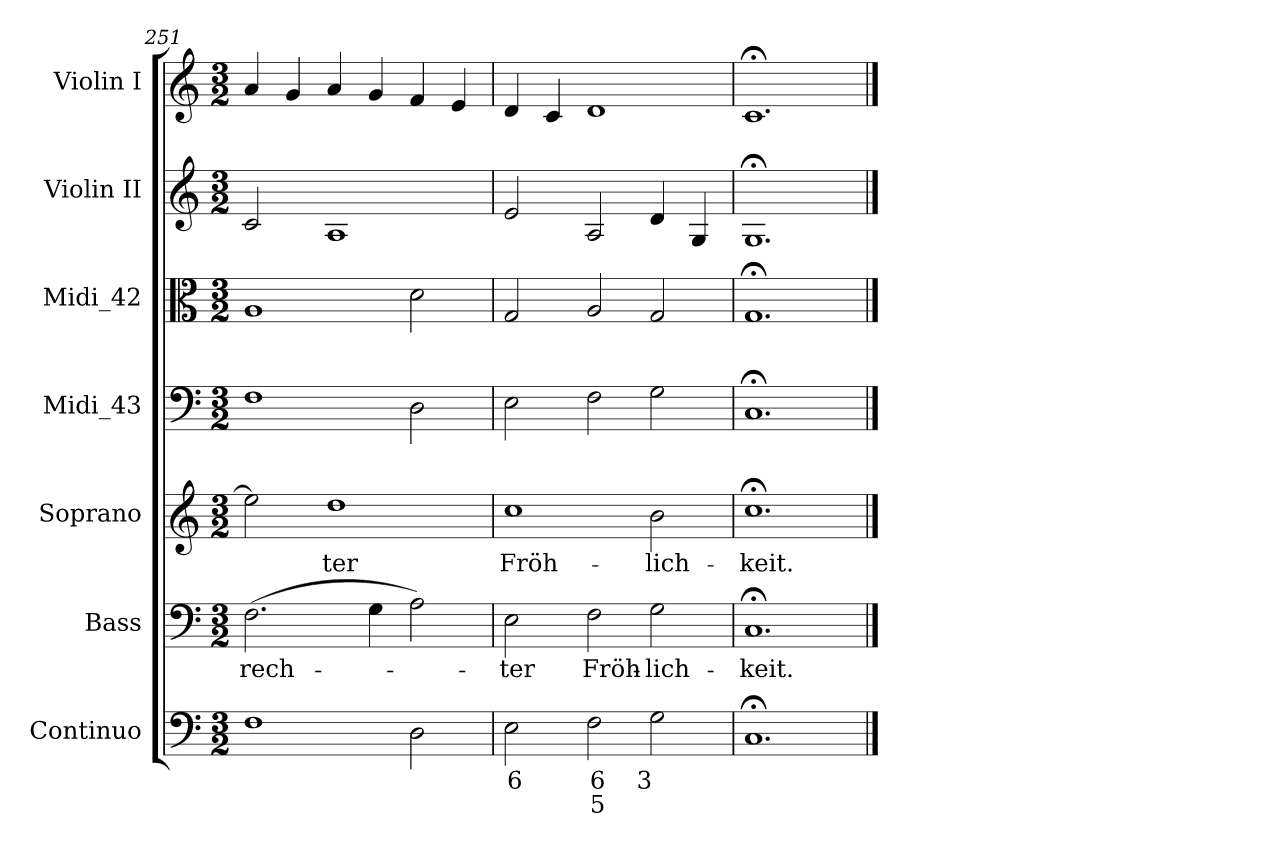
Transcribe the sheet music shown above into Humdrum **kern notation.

**kern	**text	**text	**kern	**text	**kern	**text	**kern	**kern	**kern	**kern
*part7	*part7	*part7	*part6	*part6	*part5	*part5	*part4	*part3	*part2	*part1
*staff7	*staff7	*staff7	*staff6	*staff6	*staff5	*staff5	*staff4	*staff3	*staff2	*staff1
*I"Continuo	*	*	*I"Bass	*	*I"Soprano	*	*I"Midi_43	*I"Midi_42	*I"Violin II	*I"Violin I
*	*	*	*I'B	*	*I'S	*	*	*	*I'Vln	*I'Vln
*clefF4	*	*	*clefF4	*	*clefG2	*	*clefF4	*clefC3	*clefG2	*clefG2
*k[]	*	*	*k[]	*	*k[]	*	*k[]	*k[]	*k[]	*k[]
*M3/2	*	*	*M3/2	*	*M3/2	*	*M3/2	*M3/2	*M3/2	*M3/2
*MM238	*	*	*MM238	*	*MM238	*	*MM238	*MM238	*MM238	*MM238
=251	=251	=251	=251	=251	=251	=251	=251	=251	=251	=251
!	!	!	!	!LO:LY:b	!	!	!	!	!	!
1F	.	.	(>2.F\	rech-	2ee\]	.	1F	1A	2c/	4a/
*	*	*	*	*	*	*	*	*	*	*MM234
.	.	.	.	.	.	.	.	.	.	4g/
*	*	*	*	*	*	*	*	*	*	*MM231
!	!	!	!	!	!	!LO:LY:b	!	!	!	!
.	.	.	.	.	1dd	ter	.	.	1A	4a/
*	*	*	*	*	*	*	*	*	*	*MM227
.	.	.	4G\	.	.	.	.	.	.	4g/
*	*	*	*	*	*	*	*	*	*	*MM224
2D\	.	.	2A\)	.	.	.	2D\	2d\	.	4f/
*	*	*	*	*	*	*	*	*	*	*MM220
.	.	.	.	.	.	.	.	.	.	4e/
=252	=252	=252	=252	=252	=252	=252	=252	=252	=252	=252
*	*	*	*	*	*	*	*	*	*	*MM217
!	!LO:LY:b	!	!	!LO:LY:b	!	!LO:LY:b	!	!	!	!
2E\	6	.	2E\	ter	1cc	Fröh-	2E\	2G/	2e/	4d/
*	*	*	*	*	*	*	*	*	*	*MM214
.	.	.	.	.	.	.	.	.	.	4c/
*	*	*	*	*	*	*	*	*	*	*MM206
!	!LO:LY:b	!LO:LY:b	!	!LO:LY:b	!	!	!	!	!	!
2F\	6	5	2F\	Fröh-	.	.	2F\	2A/	2A/	1d
!	!LO:LY:b	!	!	!LO:LY:b	!	!LO:LY:b	!	!	!	!
2G\	3	.	2G\	-lich-	2b\	-lich-	2G\	2G/	4d/	.
.	.	.	.	.	.	.	.	.	4G/	.
=253	=253	=253	=253	=253	=253	=253	=253	=253	=253	=253
*	*	*	*	*	*	*	*	*	*	*MM200
!	!	!	!	!LO:LY:b	!	!LO:LY:b	!	!	!	!
1.C;<	.	.	1.C;<	-keit.	1.cc;<	-keit.	1.C;<	1.G;<	1.G;<	1.c;<
==	==	==	==	==	==	==	==	==	==	==
*-	*-	*-	*-	*-	*-	*-	*-	*-	*-	*-
